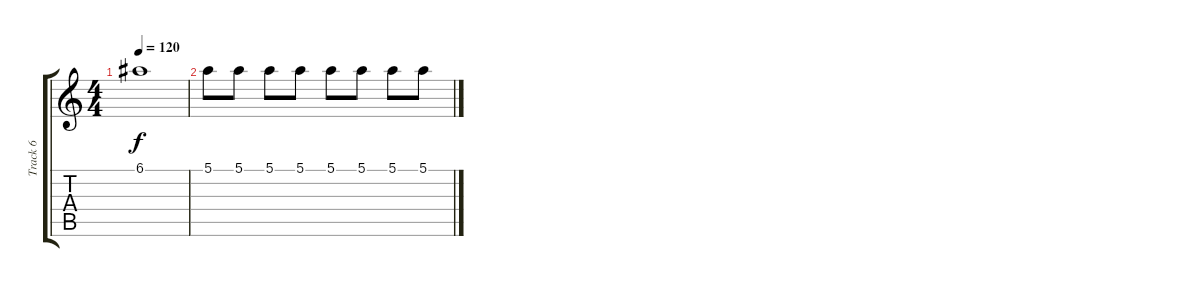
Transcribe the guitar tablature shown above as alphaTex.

\track ("Track 6" "Track 6") {instrument electricguitarclean}
\staff {score tabs}
\tuning (E4 B3 G3 D3 A2 E2) {hide}
\ts (4 4)
\tempo 120
\clef g2
\ks c
6.1.1{dy f} |
5.1.8 5.1.8 5.1.8 5.1.8 5.1.8 5.1.8 5.1.8 5.1.8
